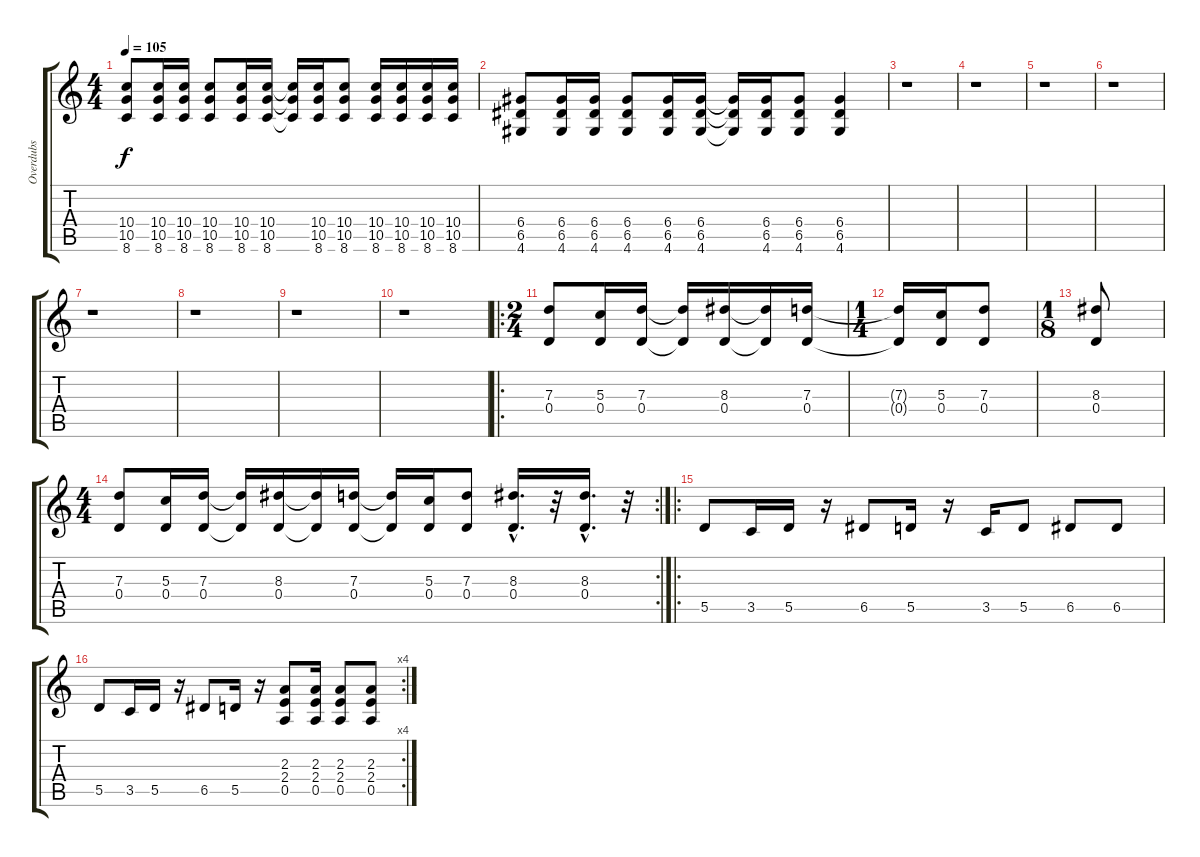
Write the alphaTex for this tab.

\track ("Overdubs" "Overdubs") {instrument distortionguitar}
\staff {score tabs}
\tuning (E4 B3 G3 D3 A2 E2) {hide}
\ts (4 4)
\tempo 105
\clef g2
\ks c
(10.4 10.5 8.6).8{dy f} (10.4 10.5 8.6).16 (10.4 10.5 8.6).16 (10.4 10.5 8.6).8 (10.4 10.5 8.6).16 (10.4 10.5 8.6).16 (10.4{t} 10.5{t} 8.6{t}).16 (10.4 10.5 8.6).16 (10.4 10.5 8.6).8 (10.4 10.5 8.6).16 (10.4 10.5 8.6).16 (10.4 10.5 8.6).16 (10.4 10.5 8.6).16 |
(6.4 6.5 4.6).8 (6.4 6.5 4.6).16 (6.4 6.5 4.6).16 (6.4 6.5 4.6).8 (6.4 6.5 4.6).16 (6.4 6.5 4.6).16 (6.4{t} 6.5{t} 4.6{t}).16 (6.4 6.5 4.6).16 (6.4 6.5 4.6).8 (6.4 6.5 4.6).4 |
r.1 |
r.1 |
r.1 |
r.1 |
r.1 |
r.1 |
r.1 |
r.1 |
\ro
\ts (2 4)
(7.3 0.4).8 (5.3 0.4).16 (7.3 0.4).16 (7.3{t} 0.4{t}).16 (8.3 0.4).16 (8.3{t} 0.4{t}).16 (7.3 0.4).16 |
\ts (1 4)
(7.3{t} 0.4{t}).16 (5.3 0.4).16 (7.3 0.4).8 |
\ts (1 8)
(8.3 0.4).8 |
\rc 2
\ts (4 4)
(7.3 0.4).8 (5.3 0.4).16 (7.3 0.4).16 (7.3{t} 0.4{t}).16 (8.3 0.4).16 (8.3{t} 0.4{t}).16 (7.3 0.4).16 (7.3{t} 0.4{t}).16 (5.3 0.4).16 (7.3 0.4).8 (8.3{hac} 0.4{hac}).16{d} r.32 (8.3{hac} 0.4{hac}).16{d} r.32 |
\ro
5.5.8 3.5.16 5.5.16 r.16 6.5.8 5.5.16 r.16 3.5.16 5.5.8 6.5.8 6.5.8 |
\rc 4
5.5.8 3.5.16 5.5.16 r.16 6.5.8 5.5.16 r.16 (2.3 2.4 0.5).8 (2.3 2.4 0.5).16 (2.3 2.4 0.5).8 (2.3 2.4 0.5).8
